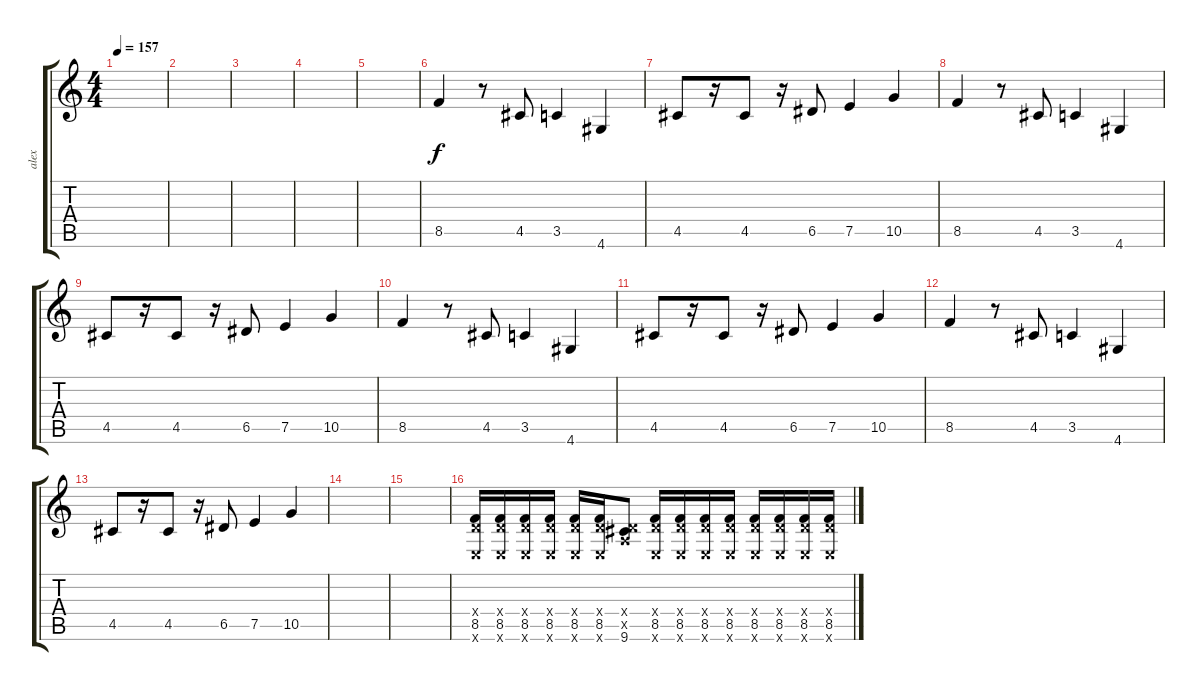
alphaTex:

\track ("alex" "alex") {instrument distortionguitar}
\staff {score tabs}
\tuning (E4 B3 G3 D3 A2 E2) {hide}
\ts (4 4)
\tempo 157
\clef g2
\ks c
|
|
|
|
|
8.5.4 r.8 4.5.8 3.5.4 4.6.4 |
4.5.8 r.16 4.5.8 r.16 6.5.8 7.5.4 10.5.4 |
8.5.4 r.8 4.5.8 3.5.4 4.6.4 |
4.5.8 r.16 4.5.8 r.16 6.5.8 7.5.4 10.5.4 |
8.5.4 r.8 4.5.8 3.5.4 4.6.4 |
4.5.8 r.16 4.5.8 r.16 6.5.8 7.5.4 10.5.4 |
8.5.4 r.8 4.5.8 3.5.4 4.6.4 |
4.5.8 r.16 4.5.8 r.16 6.5.8 7.5.4 10.5.4 |
|
|
(0.4{x} 8.5 0.6{x}).16{instrument distortionguitar} (0.4{x} 8.5 0.6{x}).16 (0.4{x} 8.5 0.6{x}).16 (0.4{x} 8.5 0.6{x}).16 (0.4{x} 8.5 0.6{x}).16 (0.4{x} 8.5 0.6{x}).16 (0.4{x} 0.5{x} 9.6).8 (0.4{x} 8.5 0.6{x}).16 (0.4{x} 8.5 0.6{x}).16 (0.4{x} 8.5 0.6{x}).16 (0.4{x} 8.5 0.6{x}).16 (0.4{x} 8.5 0.6{x}).16 (0.4{x} 8.5 0.6{x}).16 (0.4{x} 8.5 0.6{x}).16 (0.4{x} 8.5 0.6{x}).16
